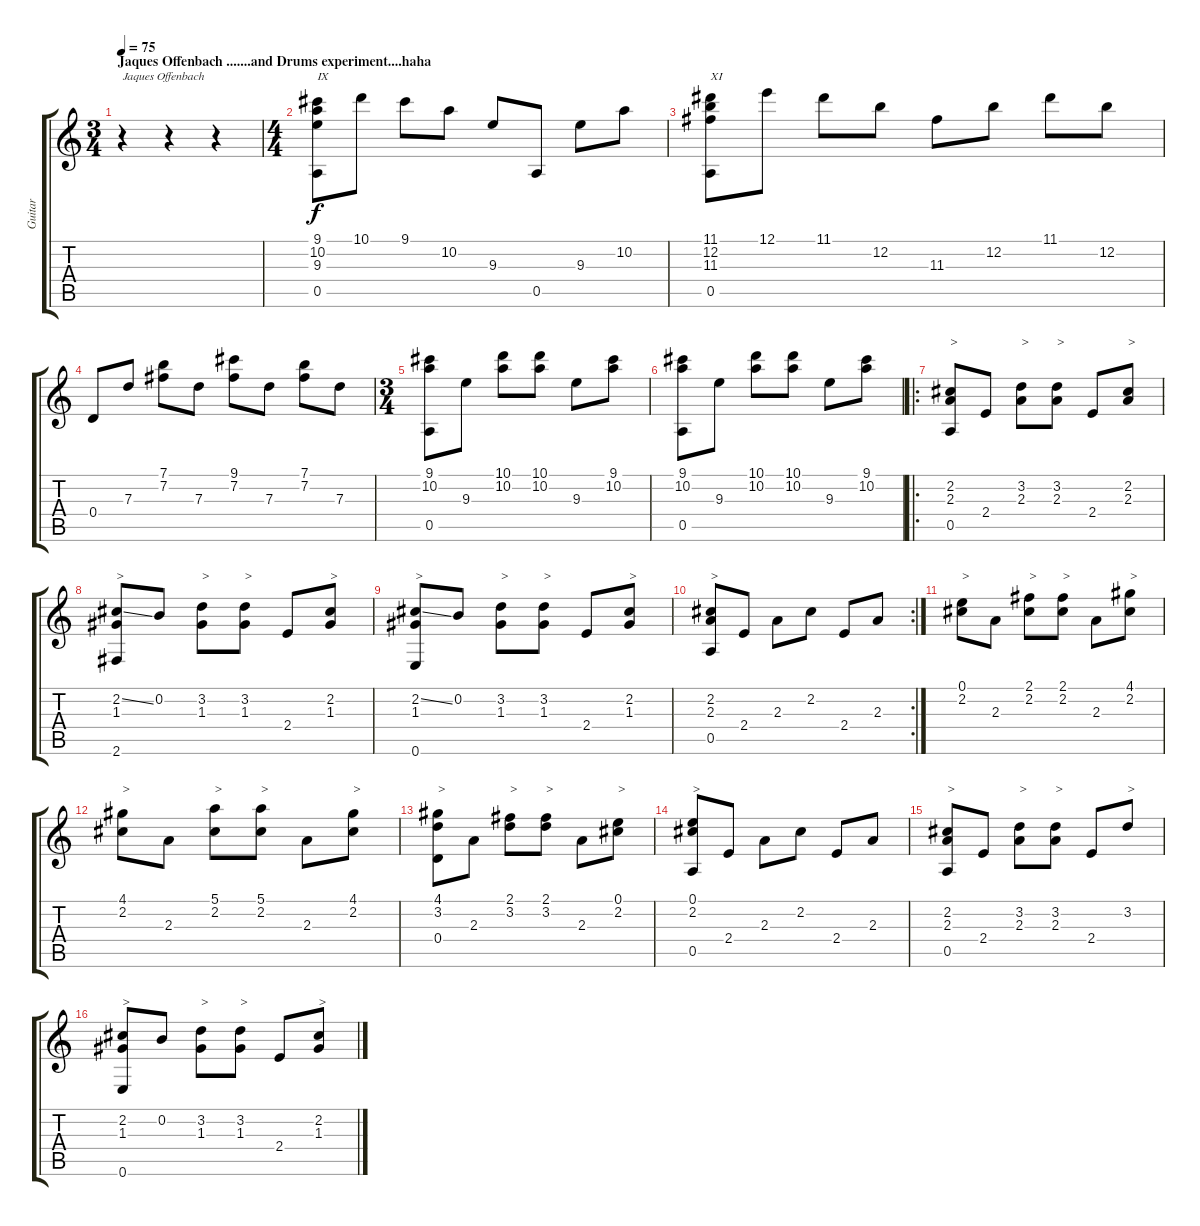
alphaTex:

\track ("Guitar" "Guitar") {instrument electricguitarclean}
\staff {score tabs}
\tuning (E4 B3 G3 D3 A2 E2) {hide}
\ts (3 4)
\section ("" "Jaques Offenbach .......and Drums experiment....haha")
\tempo 75
\clef g2
\ks c
r.4{txt "Jaques Offenbach" dy f instrument electricguitarclean} r.4 r.4 |
\ts (4 4)
(9.1 10.2 9.3 0.5).8{txt "IX"} 10.1.8 9.1.8 10.2.8 9.3.8 0.5.8 9.3.8 10.2.8 |
(11.1 12.2 11.3 0.5).8{txt "XI"} 12.1.8 11.1.8 12.2.8 11.3.8 12.2.8 11.1.8 12.2.8 |
0.4.8 7.3.8 (7.1 7.2).8 7.3.8 (9.1 7.2).8 7.3.8 (7.1 7.2).8 7.3.8 |
\ts (3 4)
(9.1 10.2 0.5).8 9.3.8 (10.1 10.2).8 (10.1 10.2).8 9.3.8 (9.1 10.2).8 |
(9.1 10.2 0.5).8 9.3.8 (10.1 10.2).8 (10.1 10.2).8 9.3.8 (9.1 10.2).8 |
\ro
(2.2 2.3 0.5).8{txt ">"} 2.4.8 (3.2 2.3).8{txt ">"} (3.2 2.3).8{txt ">"} 2.4.8 (2.2 2.3).8{txt ">"} |
(2.2{ss} 1.3 2.6).8{txt ">"} 0.2.8 (3.2 1.3).8{txt ">"} (3.2 1.3).8{txt ">"} 2.4.8 (2.2 1.3).8{txt ">"} |
(2.2{ss} 1.3 0.6).8{txt ">"} 0.2.8 (3.2 1.3).8{txt ">"} (3.2 1.3).8{txt ">"} 2.4.8 (2.2 1.3).8{txt ">"} |
\rc 2
(2.2 2.3 0.5).8{txt ">"} 2.4.8 2.3.8 2.2.8 2.4.8 2.3.8 |
(0.1 2.2).8{txt ">"} 2.3.8 (2.1 2.2).8{txt ">"} (2.1 2.2).8{txt ">"} 2.3.8 (4.1 2.2).8{txt ">"} |
(4.1 2.2).8{txt ">"} 2.3.8 (5.1 2.2).8{txt ">"} (5.1 2.2).8{txt ">"} 2.3.8 (4.1 2.2).8{txt ">"} |
(4.1 3.2 0.4).8{txt ">"} 2.3.8 (2.1 3.2).8{txt ">"} (2.1 3.2).8{txt ">"} 2.3.8 (0.1 2.2).8{txt ">"} |
(0.1 2.2 0.5).8{txt ">"} 2.4.8 2.3.8 2.2.8 2.4.8 2.3.8 |
(2.2 2.3 0.5).8{txt ">"} 2.4.8 (3.2 2.3).8{txt ">"} (3.2 2.3).8{txt ">"} 2.4.8 3.2.8{txt ">"} |
(2.2 1.3 0.6).8{txt ">"} 0.2.8 (3.2 1.3).8{txt ">"} (3.2 1.3).8{txt ">"} 2.4.8 (2.2 1.3).8{txt ">"}
